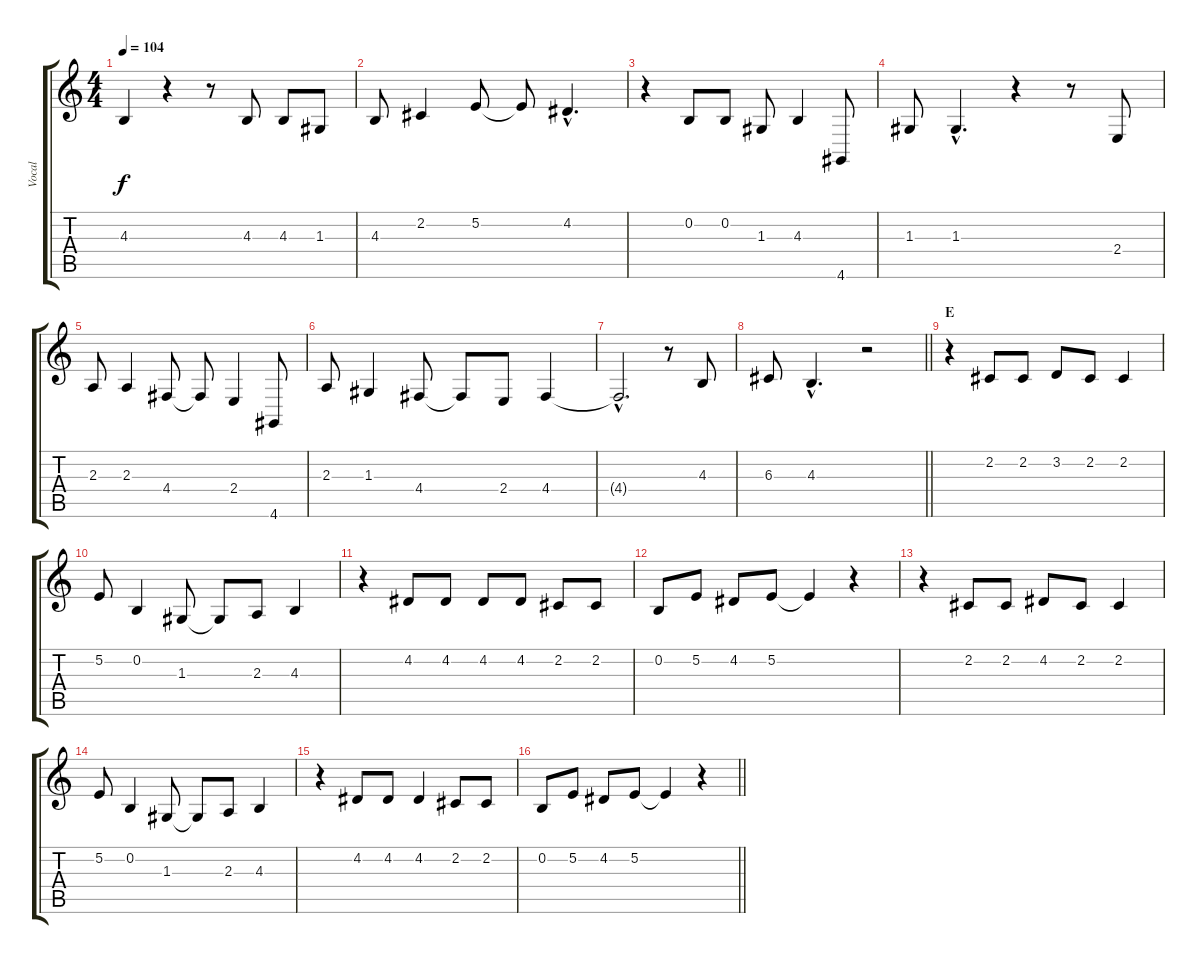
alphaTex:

\track ("Vocal" "Vocal") {instrument baritonesax}
\staff {score tabs}
\tuning (E4 B3 G3 D3 A2 E2) {hide}
\ts (4 4)
\tempo 104
\clef g2
\ks c
4.3.4{dy f} r.4 r.8 4.3.8 4.3.8 1.3.8 |
4.3.8 2.2.4 5.2.8 5.2{t}.8 4.2{hac}.4{d} |
r.4 0.2.8 0.2.8 1.3.8 4.3.4 4.6.8 |
1.3.8 1.3{hac}.4{d} r.4 r.8 2.4.8 |
2.3.8 2.3.4 4.4.8 4.4{t}.8 2.4.4 4.6.8 |
2.3.8 1.3.4 4.4.8 4.4{t}.8 2.4.8 4.4.4 |
4.4{hac t}.2{d} r.8 4.3.8 |
\barLineRight lightlight
6.3.8 4.3{hac}.4{d} r.2 |
\section ("" "E")
r.4 2.2.8 2.2.8 3.2.8 2.2.8 2.2.4 |
5.2.8 0.2.4 1.3.8 1.3{t}.8 2.3.8 4.3.4 |
r.4 4.2.8 4.2.8 4.2.8 4.2.8 2.2.8 2.2.8 |
0.2.8 5.2.8 4.2.8 5.2.8 5.2{t}.4 r.4 |
r.4 2.2.8 2.2.8 4.2.8 2.2.8 2.2.4 |
5.2.8 0.2.4 1.3.8 1.3{t}.8 2.3.8 4.3.4 |
r.4 4.2.8 4.2.8 4.2.4 2.2.8 2.2.8 |
\barLineRight lightlight
0.2.8 5.2.8 4.2.8 5.2.8 5.2{t}.4 r.4
